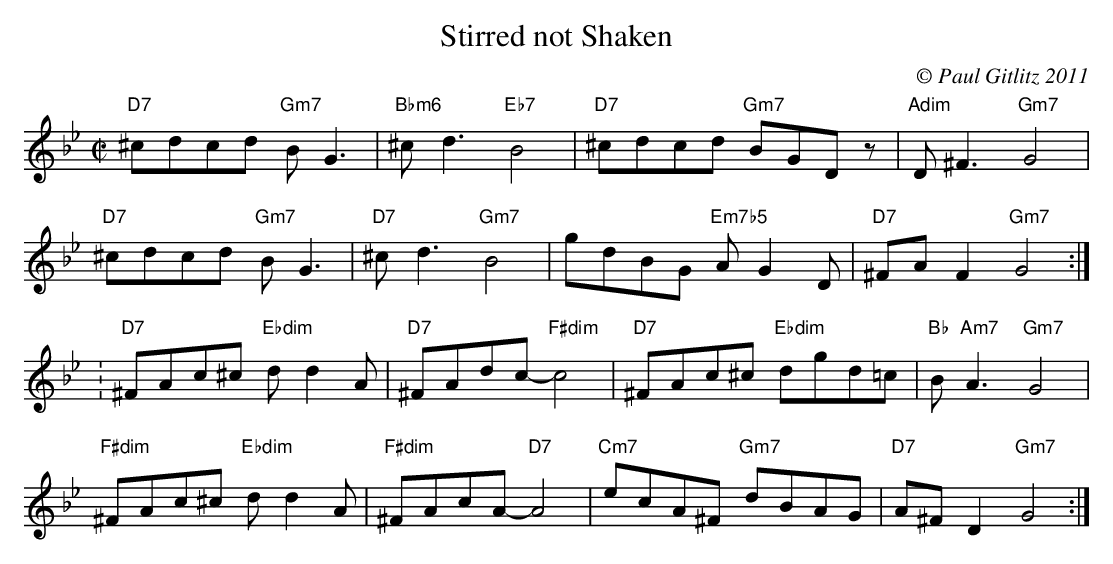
X:1
T:Stirred not Shaken
M:C|
C:© Paul Gitlitz 2011
K:Gm
"D7"^cdcd "Gm7"BG3|"Bbm6"^cd3 "Eb7"B4|"D7"^cdcd "Gm7"BGDz|"Adim"D^F3 "Gm7"G4|!
"D7"^cdcd "Gm7"BG3|"D7"^cd3 "Gm7"B4|gdBG "Em7b5"AG2D|"D7"^FAF2 "Gm7"G4:|!
:"D7"^FAc^c "Ebdim"dd2A|"D7"^FAdc- "F#dim"c4|"D7"^FAc^c "Ebdim"dgd=c|"Bb"B "Am7"A3 "Gm7"G4|!
"F#dim"^FAc^c "Ebdim"dd2A|"F#dim"^FAcA- "D7"A4|"Cm7"ecA^F "Gm7"dBAG|"D7"A^FD2 "Gm7"G4:|
